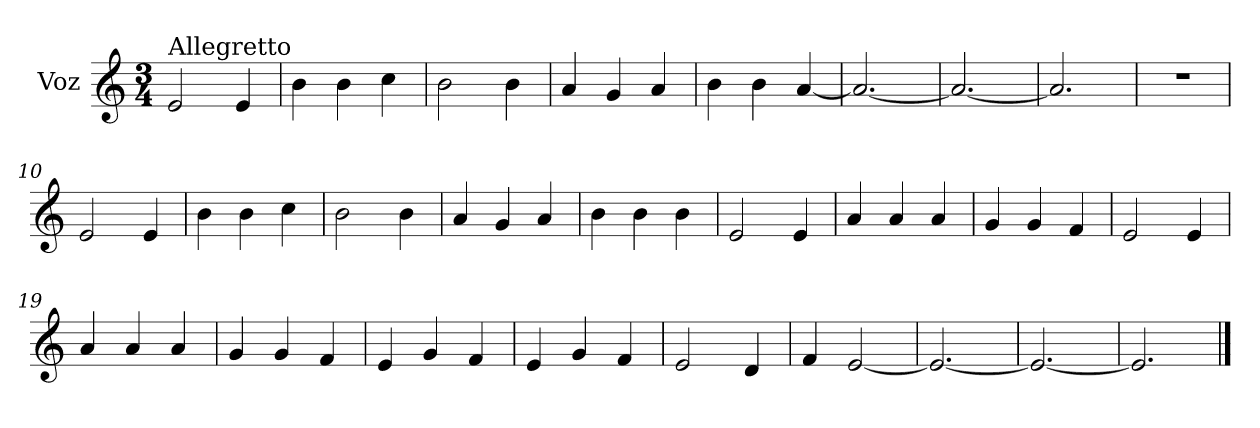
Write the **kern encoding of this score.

**kern
*part1
*staff1
*I"Voz
*clefG2
*k[]
*C:
*M3/4
=1
!LO:TX:a:t=Allegretto
2e/
4e/
=2
4b\
4b\
4cc\
=3
2b\
4b\
=4
4a/
4g/
4a/
=5
4b\
4b\
[4a/
=6
2.a/_
=7
2.a/_
=8
2.a/]
=9
2.r
=10
2e/
4e/
=11
4b\
4b\
4cc\
=12
2b\
4b\
=13
4a/
4g/
4a/
=14
4b\
4b\
4b\
!!LO:LB:g=z
=15
2e/
4e/
=16
4a/
4a/
4a/
=17
4g/
4g/
4f/
=18
2e/
4e/
=19
4a/
4a/
4a/
=20
4g/
4g/
4f/
=21
4e/
4g/
4f/
=22
4e/
4g/
4f/
=23
2e/
4d/
=24
4f/
[2e/
=25
2.e/_
=26
2.e/_
=27
2.e/]
==
*-
